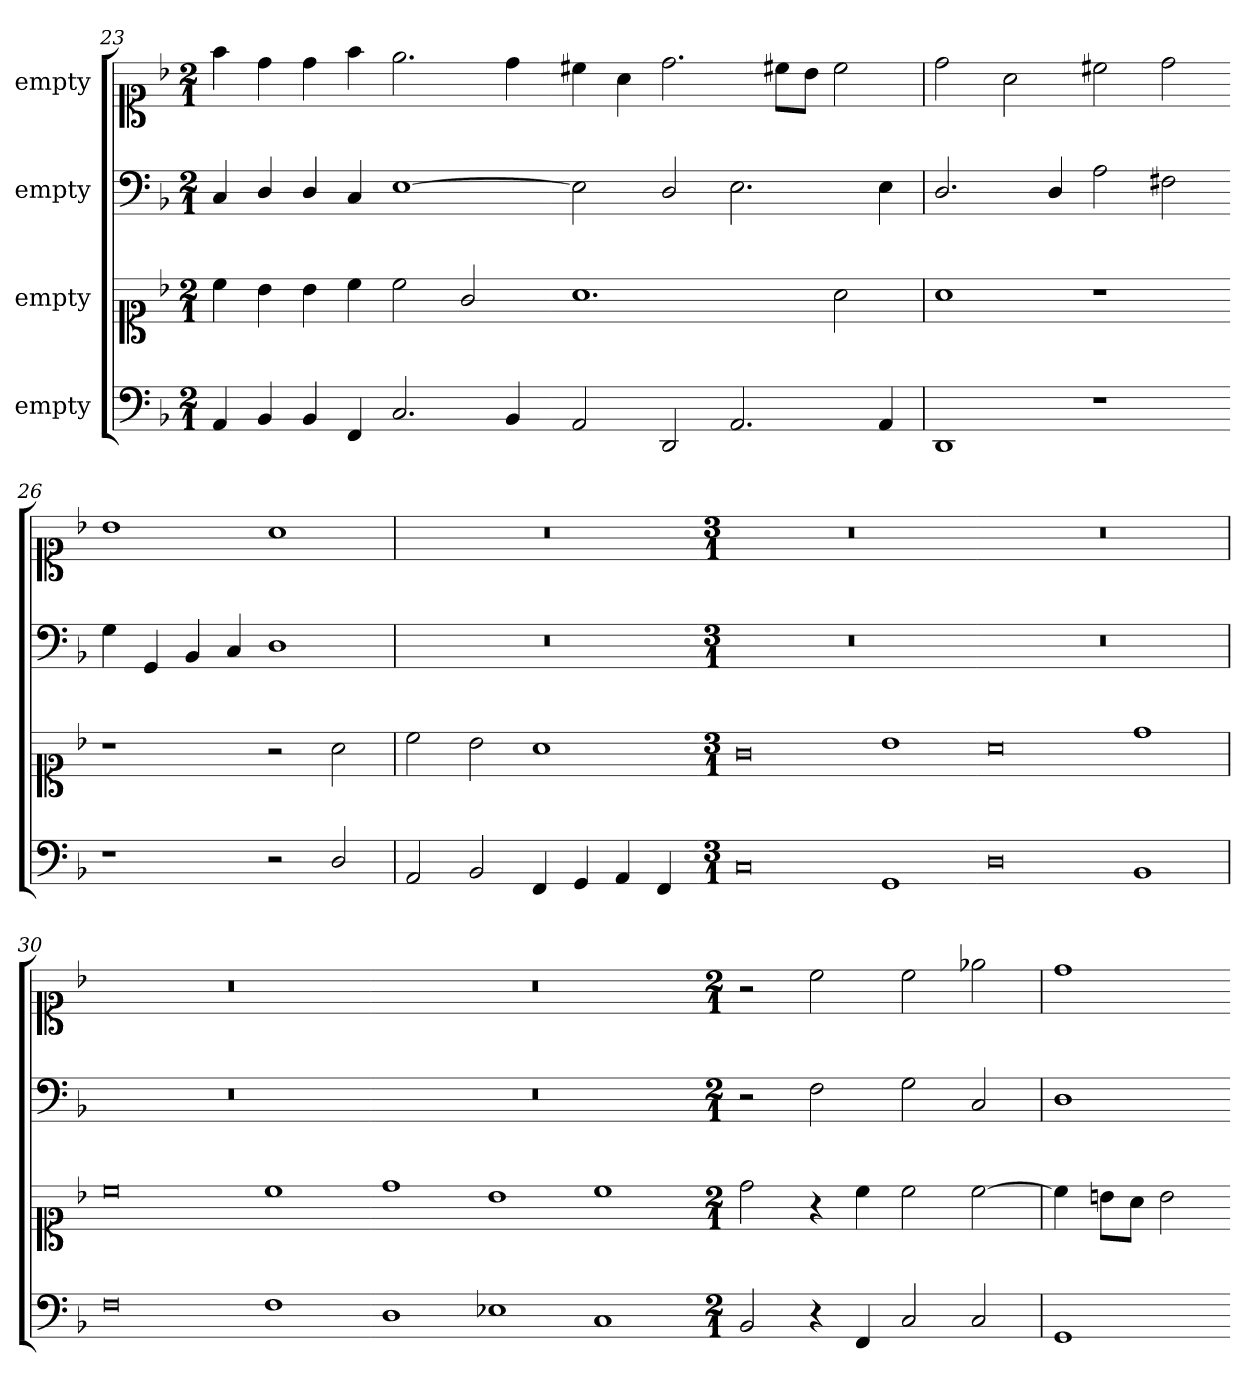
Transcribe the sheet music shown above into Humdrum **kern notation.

**kern	**kern	**kern	**kern
*part4	*part3	*part2	*part1
*staff4	*staff3	*staff2	*staff1
*I"empty	*I"empty	*I"empty	*I"empty
*clefF4	*clefC1	*clefF4	*clefC1
*k[b-]	*k[b-]	*k[b-]	*k[b-]
*F:	*F:	*F:	*F:
*M2/1	*M2/1	*M2/1	*M2/1
=23	=23	=23	=23
4AA/	4cc\	4C/	4ff\
4BB-/	4b-\	4D/	4dd\
4BB-/	4b-\	4D/	4dd\
4FF/	4cc\	4C/	4ff\
2.C/	2cc\	[1E	2.ee\
.	2g/	.	.
4BB-/	.	.	4dd\
=24-	=24-	=24-	=24-
2AA/	1.a	2E]	4cc#X\
.	.	.	4a\
2DD/	.	2D/	2.dd\
2.AA/	.	2.E\	.
.	.	.	8cc#X\L
.	.	.	8b-\J
.	2a\	.	2cc#\
4AA/	.	4E\	.
=25	=25	=25	=25
1DD	1a	2.D/	2dd\
.	.	.	2a\
.	.	4D/	.
1r	1r	2A\	2cc#X\
.	.	2F#X\	2dd\
=26-	=26-	=26-	=26-
1r	1r	4G\	1b-
.	.	4GG/	.
.	.	4BB-/	.
.	.	4C/	.
2r	2r	1D	1a
2D/	2a\	.	.
=27	=27	=27	=27
2AA/	2cc\	0r	0r
2BB-/	2b-\	.	.
4FF/	1a	.	.
4GG/	.	.	.
4AA/	.	.	.
4FF/	.	.	.
=28-	=28-	=28-	=28-
*M3/1	*M3/1	*M3/1	*M3/1
0C	0g	0.r	0.r
1GG	1b-	.	.
=29-	=29-	=29-	=29-
0D	0a	0.r	0.r
1BB-	1dd	.	.
=30	=30	=30	=30
0F	0cc	0.r	0.r
1F	1cc	.	.
=31-	=31-	=31-	=31-
1D	1dd	0.r	0.r
1E-X	1b-	.	.
1C	1cc	.	.
=32-	=32-	=32-	=32-
*M2/1	*M2/1	*M2/1	*M2/1
2BB-/	2dd\	2r	2r
4r	4r	2F\	2cc\
4FF/	4cc\	.	.
2C/	2cc\	2G\	2cc\
2C/	[2cc\	2C/	2ee-X\
=33	=33	=33	=33
1GG	4cc!\]	1D	1dd
.	8bn\L	.	.
.	8a\J	.	.
.	2b\	.	.
=-	=-	=-	=-
*-	*-	*-	*-
